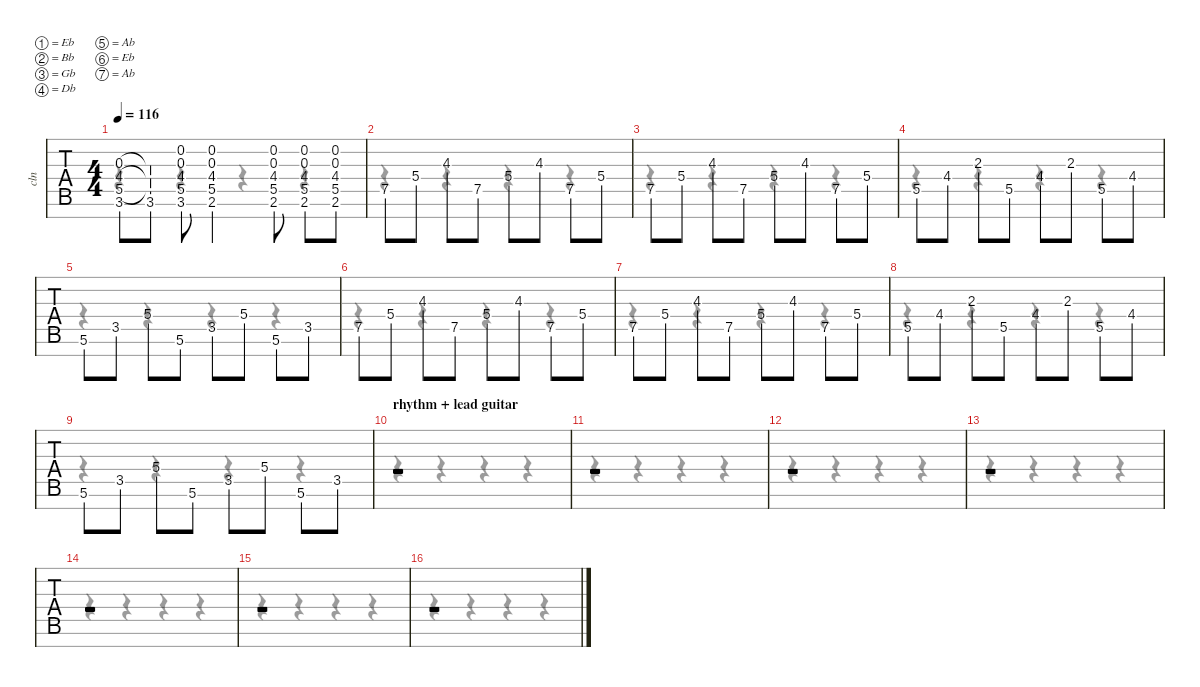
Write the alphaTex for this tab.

\defaultSystemsLayout 4
\hideDynamics
\bracketExtendMode nobrackets
\track ("Clean " "cln") {instrument electricguitarmuted}
\staff {tabs}
\tuning (Eb4 Bb3 Gb3 Db3 Ab2 Eb2 Ab1)
\voice
\ts (4 4)
\tempo 116
\clef g2
\ks c
(0.3{t acc #} 4.4{t} 5.5{t acc #} 3.6{t acc #}).8{dy f beam Up} (0.3{t acc #} 4.4{t} 5.5{t acc #} 3.6{acc #}).8{beam Up} (0.2{acc #} 0.3{acc #} 4.4 5.5{acc #} 3.6{acc #}).8{beam Up} (0.2{acc #} 0.3{acc #} 4.4 5.5{acc #} 2.6).4{beam Up} (0.2{acc #} 0.3{acc #} 4.4 5.5{acc #} 2.6).8{beam Up} (0.2{acc #} 0.3{acc #} 4.4 5.5{acc #} 2.6).8{beam Up} (0.2{acc #} 0.3{acc #} 4.4 5.5{acc #} 2.6).8{beam Up} |
7.5{acc #}.8{beam Up} 5.4{acc #}.8{beam Up} 4.3{acc #}.8{beam Up} 7.5{acc #}.8{beam Up} 5.4{acc #}.8{beam Up} 4.3{acc #}.8{beam Up} 7.5{acc #}.8{beam Up} 5.4{acc #}.8{beam Up} |
7.5{acc #}.8{beam Up} 5.4{acc #}.8{beam Up} 4.3{acc #}.8{beam Up} 7.5{acc #}.8{beam Up} 5.4{acc #}.8{beam Up} 4.3{acc #}.8{beam Up} 7.5{acc #}.8{beam Up} 5.4{acc #}.8{beam Up} |
5.5{acc #}.8{beam Up} 4.4.8{beam Up} 2.3{acc #}.8{beam Up} 5.5{acc #}.8{beam Up} 4.4.8{beam Up} 2.3{acc #}.8{beam Up} 5.5{acc #}.8{beam Up} 4.4.8{beam Up} |
5.6{acc #}.8{beam Up} 3.5.8{beam Up} 5.4{acc #}.8{beam Up} 5.6{acc #}.8{beam Up} 3.5.8{beam Up} 5.4{acc #}.8{beam Up} 5.6{acc #}.8{beam Up} 3.5.8{beam Up} |
7.5{acc #}.8{beam Up} 5.4{acc #}.8{beam Up} 4.3{acc #}.8{beam Up} 7.5{acc #}.8{beam Up} 5.4{acc #}.8{beam Up} 4.3{acc #}.8{beam Up} 7.5{acc #}.8{beam Up} 5.4{acc #}.8{beam Up} |
7.5{acc #}.8{beam Up} 5.4{acc #}.8{beam Up} 4.3{acc #}.8{beam Up} 7.5{acc #}.8{beam Up} 5.4{acc #}.8{beam Up} 4.3{acc #}.8{beam Up} 7.5{acc #}.8{beam Up} 5.4{acc #}.8{beam Up} |
5.5{acc #}.8{beam Up} 4.4.8{beam Up} 2.3{acc #}.8{beam Up} 5.5{acc #}.8{beam Up} 4.4.8{beam Up} 2.3{acc #}.8{beam Up} 5.5{acc #}.8{beam Up} 4.4.8{beam Up} |
5.6{acc #}.8{beam Up} 3.5.8{beam Up} 5.4{acc #}.8{beam Up} 5.6{acc #}.8{beam Up} 3.5.8{beam Up} 5.4{acc #}.8{beam Up} 5.6{acc #}.8{beam Up} 3.5.8{beam Up} |
\section ("" "rhythm + lead guitar")
r.1{beam Up} |
r.1{beam Up} |
r.1{beam Up} |
r.1{beam Up} |
r.1{beam Up} |
r.1{beam Up} |
r.1{beam Up}
\voice
\clef g2
\ottava regular
\simile none
\ks c
r.4{dy mf beam Down} r.4{beam Down} r.4{beam Down} r.4{beam Down} |
r.4{beam Down} r.4{beam Down} r.4{beam Down} r.4{beam Down} |
r.4{beam Down} r.4{beam Down} r.4{beam Down} r.4{beam Down} |
r.4{beam Down} r.4{beam Down} r.4{beam Down} r.4{beam Down} |
r.4{beam Down} r.4{beam Down} r.4{beam Down} r.4{beam Down} |
r.4{beam Down} r.4{beam Down} r.4{beam Down} r.4{beam Down} |
r.4{beam Down} r.4{beam Down} r.4{beam Down} r.4{beam Down} |
r.4{beam Down} r.4{beam Down} r.4{beam Down} r.4{beam Down} |
r.4{beam Down} r.4{beam Down} r.4{beam Down} r.4{beam Down} |
r.4{beam Down} r.4{beam Down} r.4{beam Down} r.4{beam Down} |
r.4{beam Down} r.4{beam Down} r.4{beam Down} r.4{beam Down} |
r.4{beam Down} r.4{beam Down} r.4{beam Down} r.4{beam Down} |
r.4{beam Down} r.4{beam Down} r.4{beam Down} r.4{beam Down} |
r.4{beam Down} r.4{beam Down} r.4{beam Down} r.4{beam Down} |
r.4{beam Down} r.4{beam Down} r.4{beam Down} r.4{beam Down} |
r.4{beam Down} r.4{beam Down} r.4{beam Down} r.4{beam Down}
